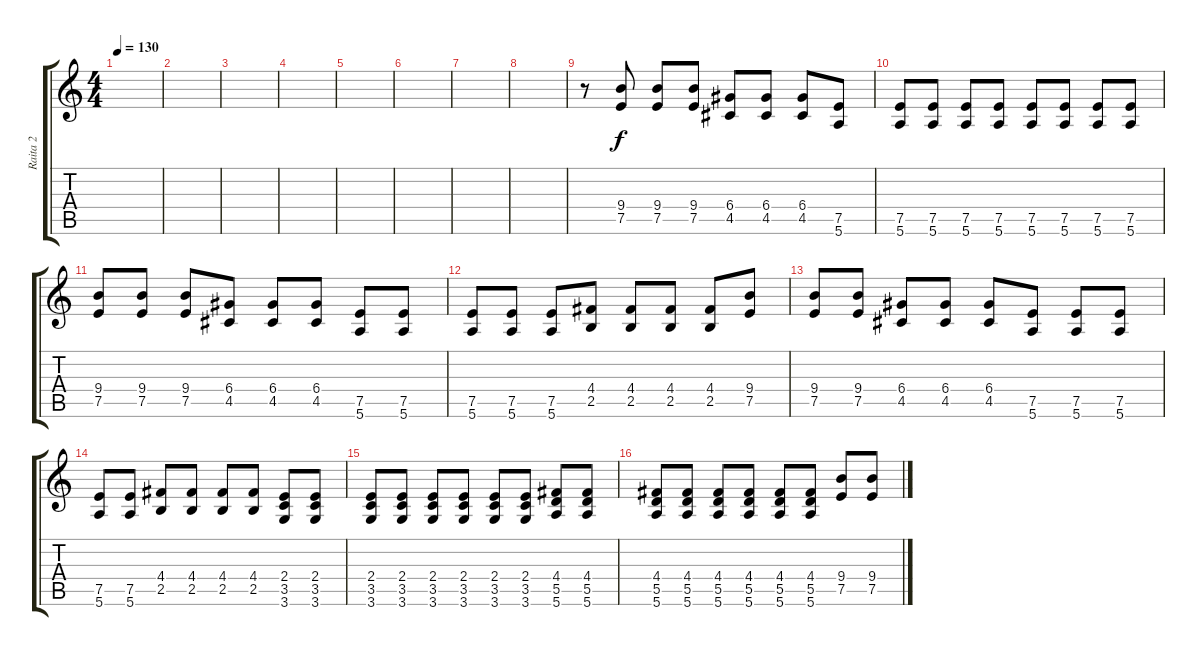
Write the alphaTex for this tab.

\track ("Raita 2" "Raita 2") {instrument electricguitarclean}
\staff {score tabs}
\tuning (E4 B3 G3 D3 A2 E2) {hide}
\ts (4 4)
\tempo 130
\clef g2
\ks c
|
|
|
|
|
|
|
|
r.8 (9.4 7.5).8 (9.4 7.5).8 (9.4 7.5).8 (6.4 4.5).8 (6.4 4.5).8 (6.4 4.5).8 (7.5 5.6).8 |
(7.5 5.6).8 (7.5 5.6).8 (7.5 5.6).8 (7.5 5.6).8 (7.5 5.6).8 (7.5 5.6).8 (7.5 5.6).8 (7.5 5.6).8 |
(9.4 7.5).8 (9.4 7.5).8 (9.4 7.5).8 (6.4 4.5).8 (6.4 4.5).8 (6.4 4.5).8 (7.5 5.6).8 (7.5 5.6).8 |
(7.5 5.6).8 (7.5 5.6).8 (7.5 5.6).8 (4.4 2.5).8 (4.4 2.5).8 (4.4 2.5).8 (4.4 2.5).8 (9.4 7.5).8 |
(9.4 7.5).8 (9.4 7.5).8 (6.4 4.5).8 (6.4 4.5).8 (6.4 4.5).8 (7.5 5.6).8 (7.5 5.6).8 (7.5 5.6).8 |
(7.5 5.6).8 (7.5 5.6).8 (4.4 2.5).8 (4.4 2.5).8 (4.4 2.5).8 (4.4 2.5).8 (2.4 3.5 3.6).8 (2.4 3.5 3.6).8 |
(2.4 3.5 3.6).8 (2.4 3.5 3.6).8 (2.4 3.5 3.6).8 (2.4 3.5 3.6).8 (2.4 3.5 3.6).8 (2.4 3.5 3.6).8 (4.4 5.5 5.6).8 (4.4 5.5 5.6).8 |
(4.4 5.5 5.6).8 (4.4 5.5 5.6).8 (4.4 5.5 5.6).8 (4.4 5.5 5.6).8 (4.4 5.5 5.6).8 (4.4 5.5 5.6).8 (9.4 7.5).8 (9.4 7.5).8
